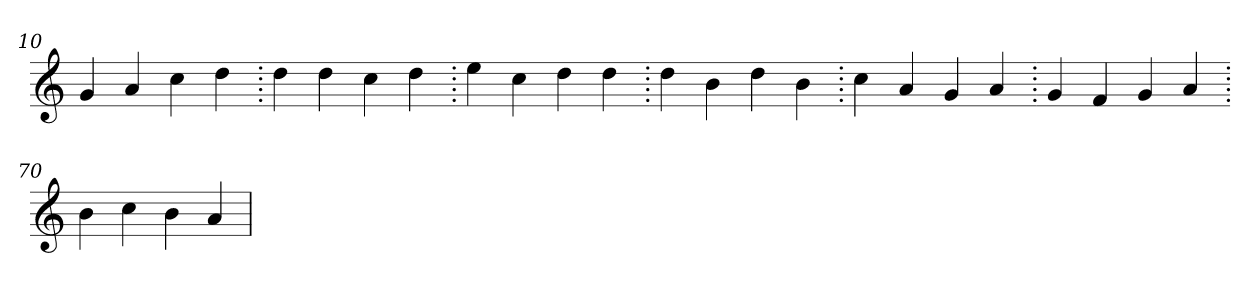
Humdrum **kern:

**kern
*part1
*staff1
*clefG2
=10.
4g
4a
4cc
4dd
=20.
4dd
4dd
4cc
4dd
=30.
4ee
4cc
4dd
4dd
=40.
4dd
4b
4dd
4b
=50.
4cc
4a
4g
4a
=60.
4g
4f
4g
4a
=70.
4b
4cc
4b
4a
=
*-
